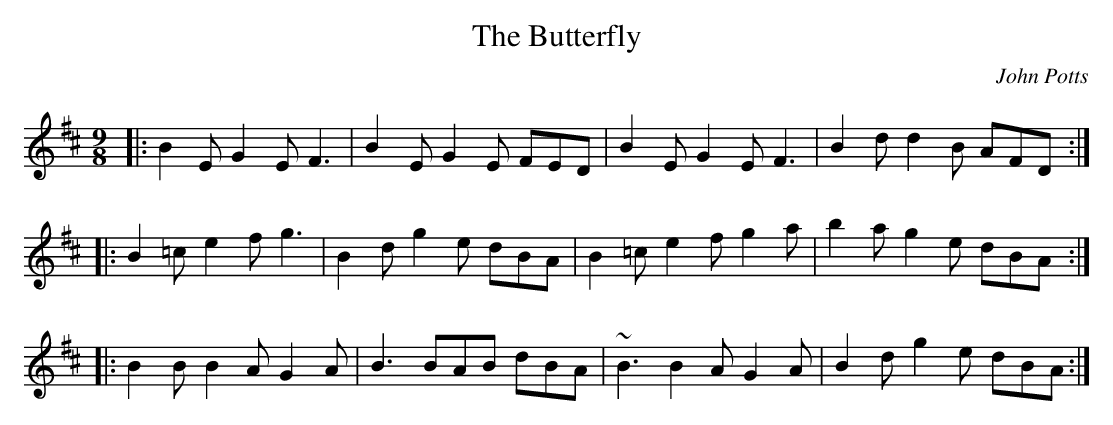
X:1
T:Butterfly, The
M:9/8
C:John Potts
E:15
K:EDor
|:B2EG2EF3|B2EG2E FED|B2EG2EF3|B2dd2B AFD:|
|:B2=ce2fg3|B2d g2e dBA|B2=ce2fg2a|b2ag2e dBA:|
|:B2BB2AG2A|B3 BAB dBA|~B3 B2AG2A|B2dg2e dBA:|
